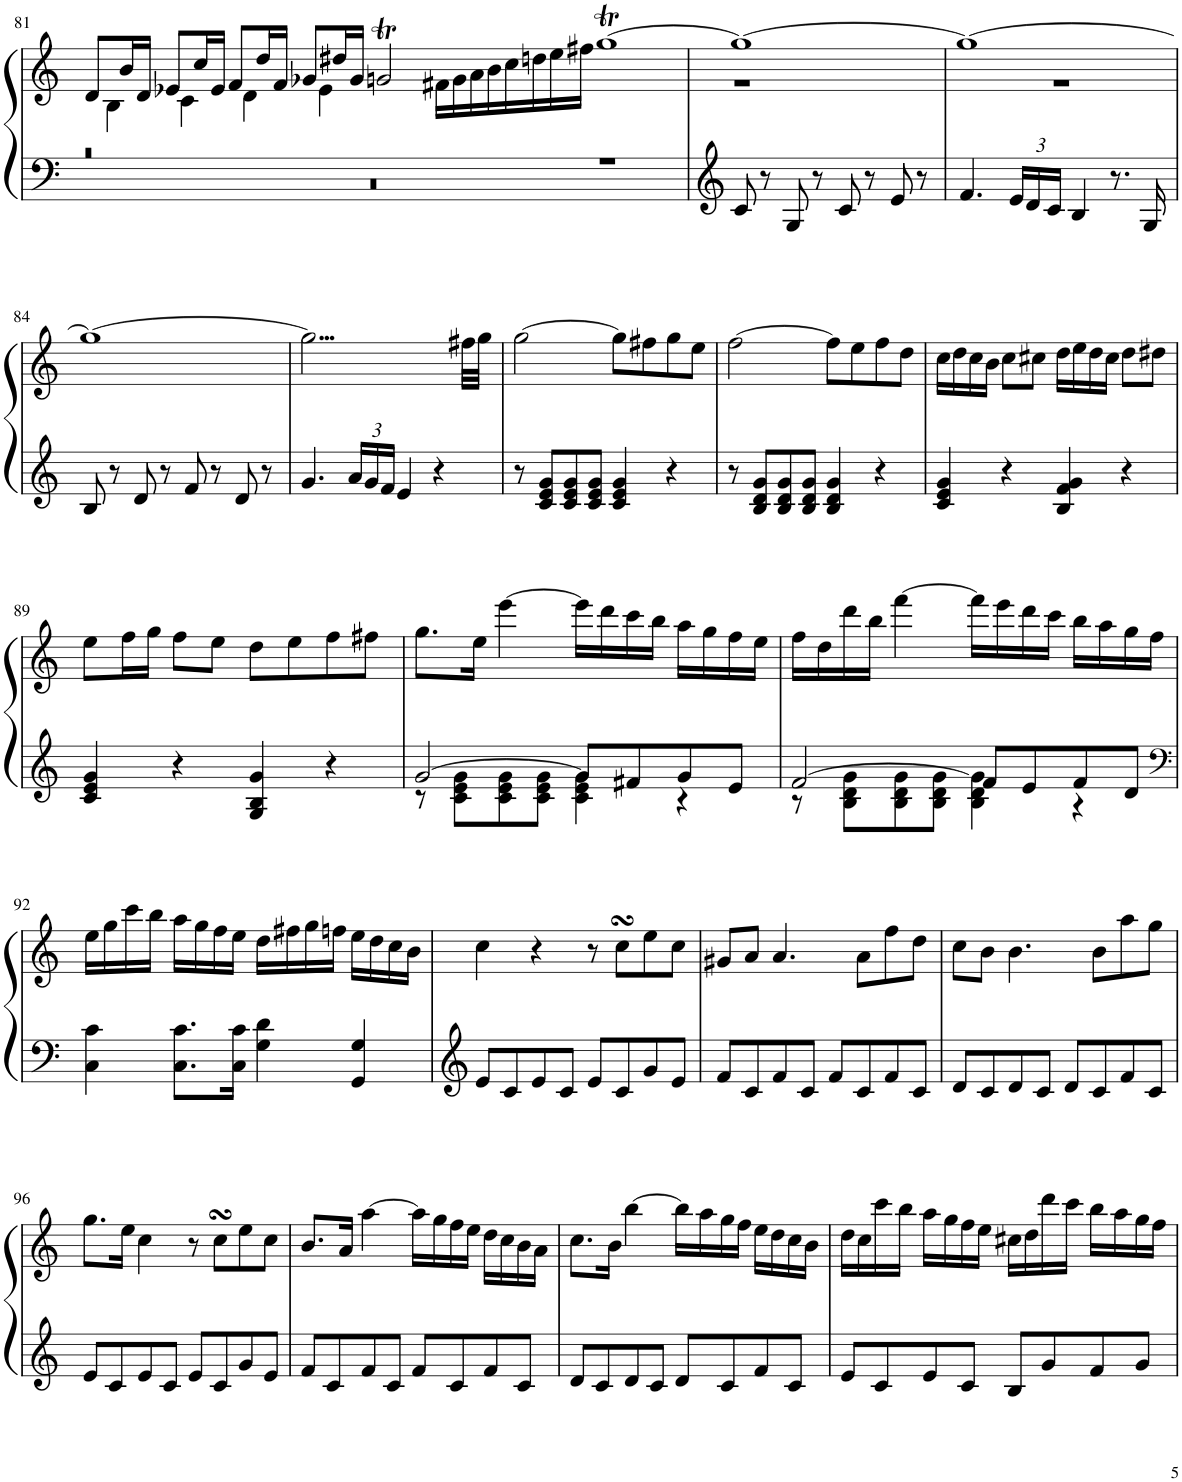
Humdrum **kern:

**kern	**kern
*part1	*part1
*staff2	*staff1
*I"Piano	*
*I'Pno.	*
!!LO:PB:g=z
*clefF4	*clefG2
*k[]	*k[]
*M4/4	*M4/4
*met(c)	*met(c)
=81	=81
*^	*^
1r	1r	8d/L	16ryy
.	.	.	4B\
.	.	16b/L	.
.	.	16d/JJ	.
.	.	8e-X/L	.
.	.	.	4c\
.	.	16cc/L	.
.	.	16e-/JJ	.
.	.	8f/L	.
.	.	.	4d\
.	.	16dd/L	.
.	.	16f/JJ	.
.	.	8g-X/L	.
.	.	.	[8.e-\
.	.	16dd#X/L	.
.	.	16g-/JJ	.
1ryy	0ryy	2gnT/	16ryy
.	.	.	16%31ryy
.	.	16f#X\LL	.
.	.	16g\	.
.	.	16a\	.
.	.	16b\	.
.	.	16cc\	.
.	.	16ddn\	.
.	.	16ee\	.
.	.	16ff#X\JJ	.
1r	.	[1ggT	.
*v	*v	*	*
=82	=82	=82
8c/	1gg_	1r
1r	.	.
.	16%31ryy	16e-\]
.	.	16%31ryy
1r	.	.
8r	.	.
8G/	.	.
8r	.	.
8c/	.	.
8r	.	.
8e/	.	.
8r	.	.
.	16ryy	.
=83	=83	=83
4.f/	1gg_	1r
1r	.	.
.	1ryy	1ryy
*Xbrackettup	*	*
24e/LL	.	.
24d/	.	.
24c/JJ	.	.
4B/	.	.
8.r	.	.
16G/	.	.
*	*v	*v
!!LO:LB:g=z
=84	=84
8B/	1gg_
8r	.
8d/	.
8r	.
8f/	.
8r	.
8d/	.
8r	.
=85	=85
4.g/	2...gg\]
24a/LL	.
24g/	.
24f/JJ	.
4e/	.
4r	.
.	32ff#X\LLL
.	32gg\JJJ
=86	=86
8r	[2gg\
8c/ 8e/ 8g/L	.
8c/ 8e/ 8g/	.
8c/ 8e/ 8g/J	.
4c/ 4e/ 4g/	8gg\L]
.	8ff#X\
4r	8gg\
.	8ee\J
=87	=87
8r	[2ff\
8B/ 8d/ 8g/L	.
8B/ 8d/ 8g/	.
8B/ 8d/ 8g/J	.
4B/ 4d/ 4g/	8ff\L]
.	8ee\
4r	8ff\
.	8dd\J
=88	=88
4c/ 4e/ 4g/	16cc\LL
.	16dd\
.	16cc\
.	16b\JJ
4r	8cc\L
.	8cc#X\J
4B/ 4f/ 4g/	16dd\LL
.	16ee\
.	16dd\
.	16cc#\JJ
4r	8dd\L
.	8dd#X\J
!!LO:LB:g=z
=89	=89
4c/ 4e/ 4g/	8ee\L
.	16ff\L
.	16gg\JJ
4r	8ff\L
.	8ee\J
4G/ 4B/ 4g/	8dd\L
.	8ee\
4r	8ff\
.	8ff#X\J
=90	=90
*^	*
[2g/	8r	8.gg\L
.	8c\ 8e\ 8g\L	.
.	.	16ee\Jk
.	8c\ 8e\ 8g\	[4eee\
.	8c\ 8e\ 8g\J	.
8g/L]	4c\ 4e\ 4g\	16eee\LL]
.	.	16ddd\
8f#X/	.	16ccc\
.	.	16bb\JJ
8g/	4r	16aa\LL
.	.	16gg\
8e/J	.	16ff\
.	.	16ee\JJ
=91	=91	=91
[2f/	8r	16ff\LL
.	.	16dd\
.	8B\ 8d\ 8g\L	16ddd\
.	.	16bb\JJ
.	8B\ 8d\ 8g\	[4fff\
.	8B\ 8d\ 8g\J	.
8f/L]	4B\ 4d\ 4g\	16fff\LL]
.	.	16eee\
8e/	.	16ddd\
.	.	16ccc\JJ
8f/	4r	16bb\LL
.	.	16aa\
8d/J	.	16gg\
.	.	16ff\JJ
*v	*v	*
!!LO:LB:g=z
=92	=92
*clefF4	*
4C\ 4c\	16ee\LL
.	16gg\
.	16ccc\
.	16bb\JJ
8.C\ 8.c\L	16aa\LL
.	16gg\
.	16ff\
16C\ 16c\Jk	16ee\JJ
4G\ 4d\	16dd\LL
.	16ff#X\
.	16gg\
.	16ffn\JJ
4GG/ 4G/	16ee\LL
.	16dd\
.	16cc\
.	16b\JJ
=93	=93
8e/L	4cc\
8c/	.
8e/	4r
8c/J	.
8e/L	8r
8c/	8ccsSSs\L
8g/	8ee\
8e/J	8cc\J
=94	=94
8f/L	8g#X/L
8c/	8a/J
8f/	4.a/
8c/J	.
8f/L	.
8c/	8a\L
8f/	8ff\
8c/J	8dd\J
=95	=95
8d/L	8cc\L
8c/	8b\J
8d/	4.b\
8c/J	.
8d/L	.
8c/	8b\L
8f/	8aa\
8c/J	8gg\J
!!LO:LB:g=z
=96	=96
8e/L	8.gg\L
8c/	.
.	16ee\Jk
8e/	4cc\
8c/J	.
8e/L	8r
8c/	8ccsSSs\L
8g/	8ee\
8e/J	8cc\J
=97	=97
8f/L	8.b/L
8c/	.
.	16a/Jk
8f/	[4aa\
8c/J	.
8f/L	16aa\LL]
.	16gg\
8c/	16ff\
.	16ee\JJ
8f/	16dd\LL
.	16cc\
8c/J	16b\
.	16a\JJ
=98	=98
8d/L	8.cc\L
8c/	.
.	16b\Jk
8d/	[4bb\
8c/J	.
8d/L	16bb\LL]
.	16aa\
8c/	16gg\
.	16ff\JJ
8f/	16ee\LL
.	16dd\
8c/J	16cc\
.	16b\JJ
=99	=99
8e/L	16dd\LL
.	16cc\
8c/	16ccc\
.	16bb\JJ
8e/	16aa\LL
.	16gg\
8c/J	16ff\
.	16ee\JJ
8B/L	16cc#X\LL
.	16dd\
8g/	16ddd\
.	16ccc\JJ
8f/	16bb\LL
.	16aa\
8g/J	16gg\
.	16ff\JJ
=	=
*-	*-
